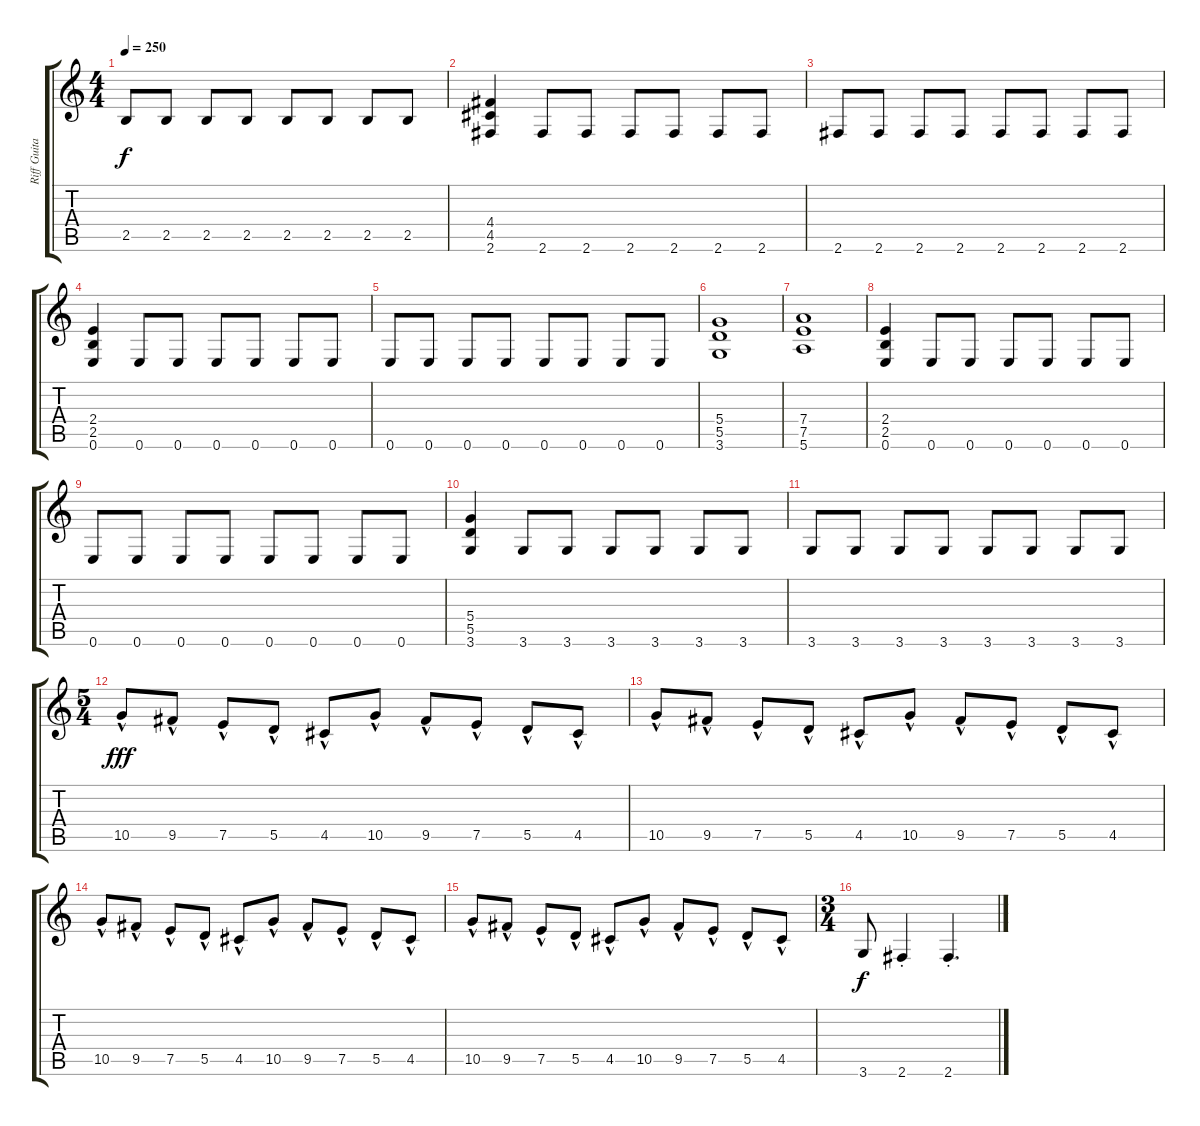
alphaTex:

\track ("Riff Guitar" "Riff Guita") {instrument distortionguitar}
\staff {score tabs}
\tuning (E4 B3 G3 D3 A2 E2) {hide}
\ts (4 4)
\tempo 250
\clef g2
\ks c
2.5.8{dy f} 2.5.8 2.5.8 2.5.8 2.5.8 2.5.8 2.5.8 2.5.8 |
(4.4 4.5 2.6).4 2.6.8 2.6.8 2.6.8 2.6.8 2.6.8 2.6.8 |
2.6.8 2.6.8 2.6.8 2.6.8 2.6.8 2.6.8 2.6.8 2.6.8 |
(2.4 2.5 0.6).4 0.6.8 0.6.8 0.6.8 0.6.8 0.6.8 0.6.8 |
0.6.8 0.6.8 0.6.8 0.6.8 0.6.8 0.6.8 0.6.8 0.6.8 |
(5.4 5.5 3.6).1 |
(7.4 7.5 5.6).1 |
(2.4 2.5 0.6).4 0.6.8 0.6.8 0.6.8 0.6.8 0.6.8 0.6.8 |
0.6.8 0.6.8 0.6.8 0.6.8 0.6.8 0.6.8 0.6.8 0.6.8 |
(5.4 5.5 3.6).4 3.6.8 3.6.8 3.6.8 3.6.8 3.6.8 3.6.8 |
3.6.8 3.6.8 3.6.8 3.6.8 3.6.8 3.6.8 3.6.8 3.6.8 |
\ts (5 4)
10.5{hac}.8{dy fff} 9.5{hac}.8 7.5{hac}.8 5.5{hac}.8 4.5{hac}.8 10.5{hac}.8 9.5{hac}.8 7.5{hac}.8 5.5{hac}.8 4.5{hac}.8 |
10.5{hac}.8 9.5{hac}.8 7.5{hac}.8 5.5{hac}.8 4.5{hac}.8 10.5{hac}.8 9.5{hac}.8 7.5{hac}.8 5.5{hac}.8 4.5{hac}.8 |
10.5{hac}.8 9.5{hac}.8 7.5{hac}.8 5.5{hac}.8 4.5{hac}.8 10.5{hac}.8 9.5{hac}.8 7.5{hac}.8 5.5{hac}.8 4.5{hac}.8 |
10.5{hac}.8 9.5{hac}.8 7.5{hac}.8 5.5{hac}.8 4.5{hac}.8 10.5{hac}.8 9.5{hac}.8 7.5{hac}.8 5.5{hac}.8 4.5{hac}.8 |
\ts (3 4)
3.6.8{dy f} 2.6{st}.4 2.6{st}.4{d}
